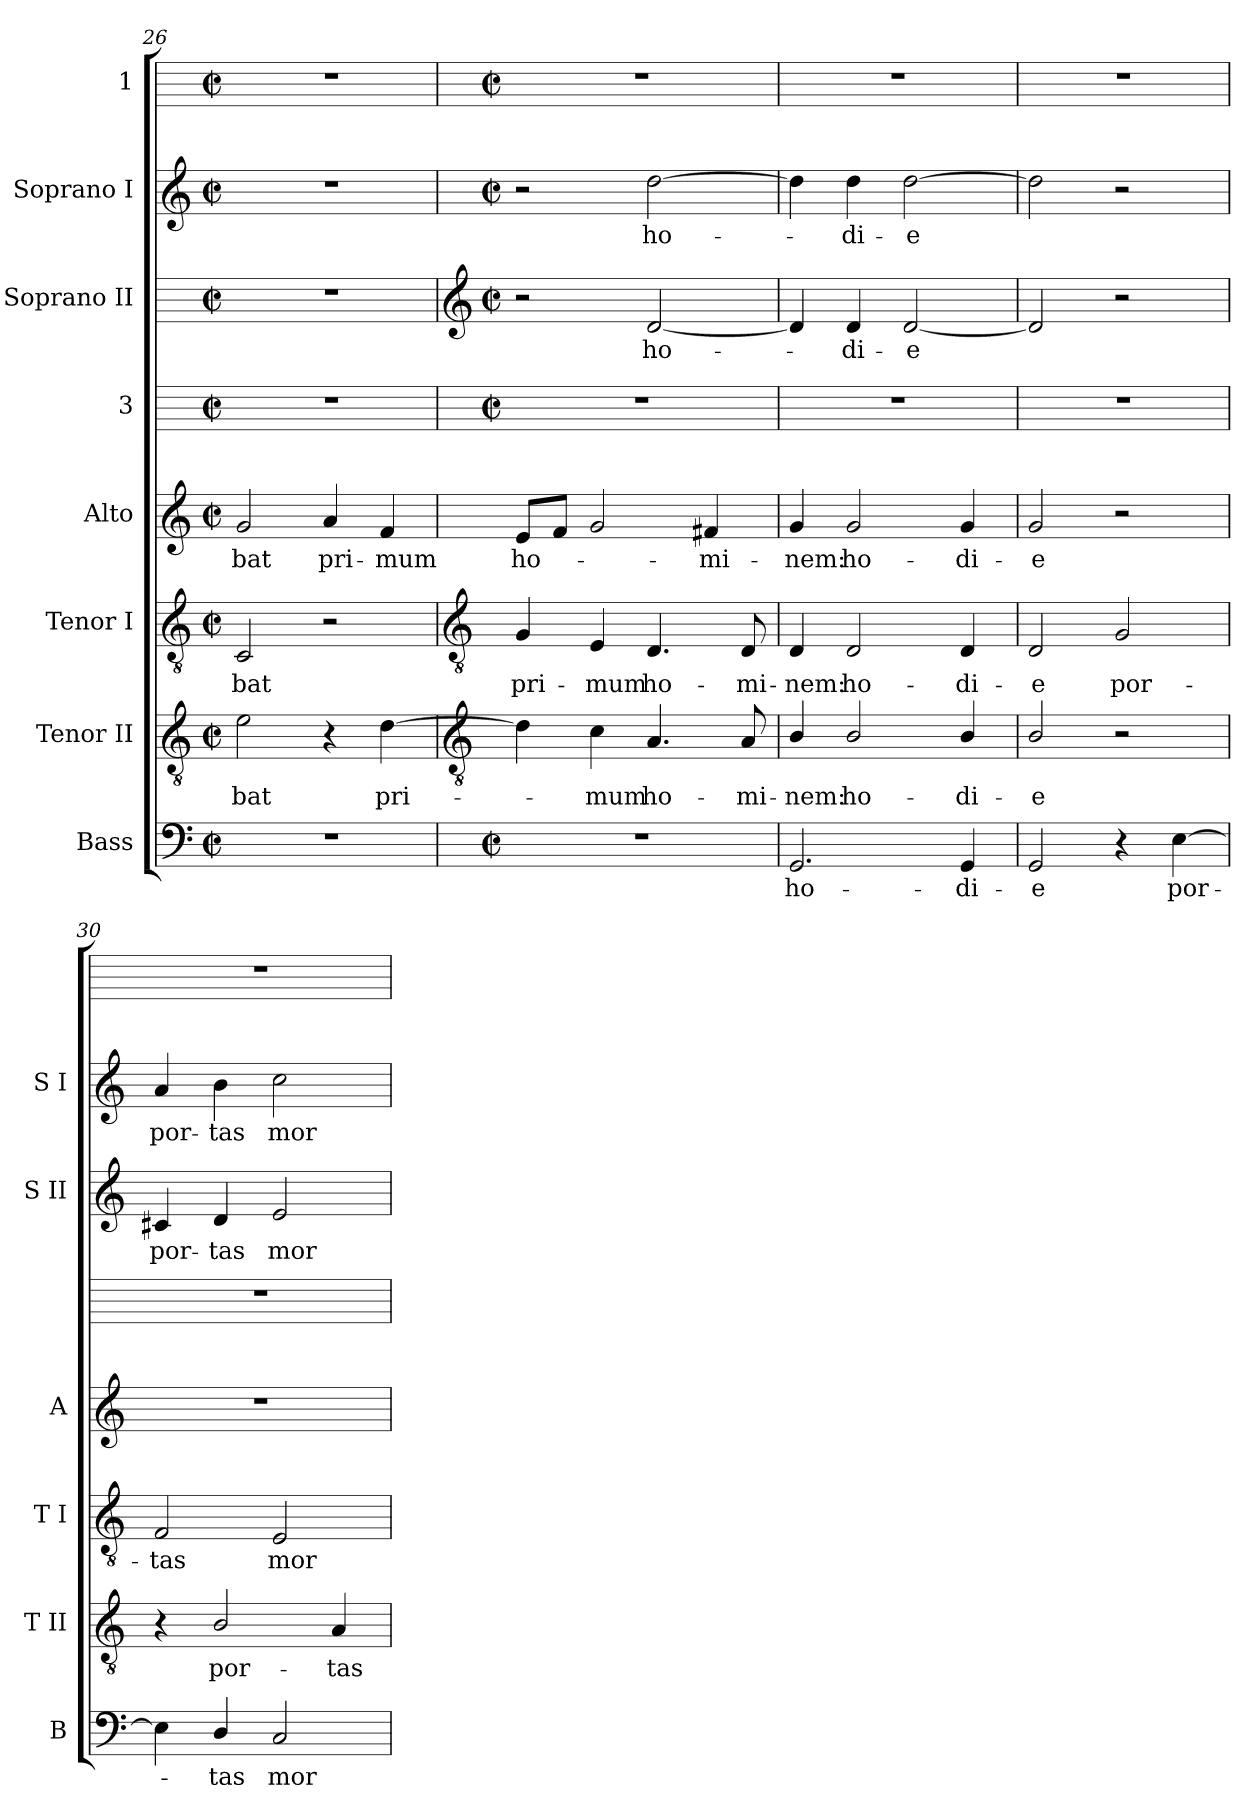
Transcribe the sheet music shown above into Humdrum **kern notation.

**kern	**text	**kern	**text	**kern	**text	**kern	**text	**kern	**kern	**text	**kern	**text	**kern
*part8	*part8	*part7	*part7	*part6	*part6	*part5	*part5	*part4	*part3	*part3	*part2	*part2	*part1
*staff8	*staff8	*staff7	*staff7	*staff6	*staff6	*staff5	*staff5	*staff4	*staff3	*staff3	*staff2	*staff2	*staff1
*I"Bass	*	*I"Tenor II	*	*I"Tenor I	*	*I"Alto	*	*I"3	*I"Soprano II	*	*I"Soprano I	*	*I"1
*I'B	*	*I'T II	*	*I'T I	*	*I'A	*	*	*I'S II	*	*I'S I	*	*
*clefF4	*	*clefGv2	*	*clefGv2	*	*clefG2	*	*	*	*	*clefG2	*	*
*k[]	*	*k[]	*	*k[]	*	*k[]	*	*	*	*	*k[]	*	*
*C:	*	*C:	*	*C:	*	*C:	*	*	*	*	*C:	*	*
*M2/2	*	*M2/2	*	*M2/2	*	*M2/2	*	*M2/2	*M2/2	*	*M2/2	*	*M2/2
*met(c|)	*	*met(c|)	*	*met(c|)	*	*met(c|)	*	*met(c|)	*met(c|)	*	*met(c|)	*	*met(c|)
=26	=26	=26	=26	=26	=26	=26	=26	=26	=26	=26	=26	=26	=26
!	!	!	!LO:LY:b	!	!LO:LY:b	!	!LO:LY:b	!	!	!	!	!	!
1r	.	2e	-bat	2C	-bat	2g	-bat	1r	1r	.	1r	.	1r
!	!	!	!	!	!	!	!LO:LY:b	!	!	!	!	!	!
.	.	4r	.	2r	.	4a	pri-	.	.	.	.	.	.
!	!	!	!LO:LY:b	!	!	!	!LO:LY:b	!	!	!	!	!	!
.	.	[4d	pri-	.	.	4f	-mum	.	.	.	.	.	.
!!LO:LB:g=z
=27	=27	=27	=27	=27	=27	=27	=27	=27	=27	=27	=27	=27	=27
*	*	*clefGv2	*	*clefGv2	*	*	*	*	*clefG2	*	*	*	*
*k[]	*	*	*	*	*	*	*	*	*k[]	*	*k[]	*	*
*C:	*	*	*	*	*	*	*	*	*C:	*	*C:	*	*
*M2/2	*	*	*	*	*	*	*	*M2/2	*M2/2	*	*M2/2	*	*M2/2
*met(c|)	*	*	*	*	*	*	*	*met(c|)	*met(c|)	*	*met(c|)	*	*met(c|)
!	!	!	!	!	!LO:LY:b	!	!LO:LY:b	!	!	!	!	!	!
1r	.	4d]	.	4G	pri-	8eL	ho-	1r	2r	.	2r	.	1r
.	.	.	.	.	.	8fJ	.	.	.	.	.	.	.
!	!	!	!LO:LY:b	!	!LO:LY:b	!	!	!	!	!	!	!	!
.	.	4c	mum	4E	-mum	2g	.	.	.	.	.	.	.
!	!	!	!LO:LY:b	!	!LO:LY:b	!	!	!	!	!LO:LY:b	!	!LO:LY:b	!
.	.	4.A	ho-	4.D	ho-	.	.	.	[2d	ho-	[2dd	ho-	.
!	!	!	!	!	!	!	!LO:LY:b	!	!	!	!	!	!
.	.	.	.	.	.	4f#X	mi-	.	.	.	.	.	.
!	!	!	!LO:LY:b	!	!LO:LY:b	!	!	!	!	!	!	!	!
.	.	8A	-mi-	8D	-mi-	.	.	.	.	.	.	.	.
=28	=28	=28	=28	=28	=28	=28	=28	=28	=28	=28	=28	=28	=28
!	!LO:LY:b	!	!LO:LY:b	!	!LO:LY:b	!	!LO:LY:b	!	!	!	!	!	!
2.GG	ho-	4B/	-nem:	4D	-nem:	4g	-nem:	1r	4d]	.	4dd]	.	1r
!	!	!	!LO:LY:b	!	!LO:LY:b	!	!LO:LY:b	!	!	!LO:LY:b	!	!LO:LY:b	!
.	.	2B/	ho-	2D	ho-	2g	ho-	.	4d	di-	4dd	di-	.
!	!	!	!	!	!	!	!	!	!	!LO:LY:b	!	!LO:LY:b	!
.	.	.	.	.	.	.	.	.	[2d	-e	[2dd	-e	.
!	!LO:LY:b	!	!LO:LY:b	!	!LO:LY:b	!	!LO:LY:b	!	!	!	!	!	!
4GG	-di-	4B/	-di-	4D	-di-	4g	-di-	.	.	.	.	.	.
=29	=29	=29	=29	=29	=29	=29	=29	=29	=29	=29	=29	=29	=29
!	!LO:LY:b	!	!LO:LY:b	!	!LO:LY:b	!	!LO:LY:b	!	!	!	!	!LO:LY:b	!
2GG	-e	2B/	-e	2D	-e	2g	-e	1r	2d]	.	2dd]	.	1r
!	!	!	!	!	!LO:LY:b	!	!	!	!	!	!	!	!
4r	.	2r	.	2G	por-	2r	.	.	2r	.	2r	.	.
!	!LO:LY:b	!	!	!	!	!	!	!	!	!	!	!	!
[4E	por-	.	.	.	.	.	.	.	.	.	.	.	.
=30	=30	=30	=30	=30	=30	=30	=30	=30	=30	=30	=30	=30	=30
!	!	!	!	!	!LO:LY:b	!	!	!	!	!LO:LY:b	!	!LO:LY:b	!
4E]	.	4r	.	2F	-tas	1r	.	1r	4c#X	por-	4a	por-	1r
!	!LO:LY:b	!	!LO:LY:b	!	!	!	!	!	!	!LO:LY:b	!	!LO:LY:b	!
4D/	tas	2B/	por-	.	.	.	.	.	4d	-tas	4b	-tas	.
!	!LO:LY:b	!	!	!	!LO:LY:b	!	!	!	!	!LO:LY:b	!	!LO:LY:b	!
2C	mor-	.	.	2E	mor-	.	.	.	2e	mor-	2cc	mor-	.
!	!	!	!LO:LY:b	!	!	!	!	!	!	!	!	!	!
.	.	4A	-tas	.	.	.	.	.	.	.	.	.	.
=	=	=	=	=	=	=	=	=	=	=	=	=	=
*-	*-	*-	*-	*-	*-	*-	*-	*-	*-	*-	*-	*-	*-
